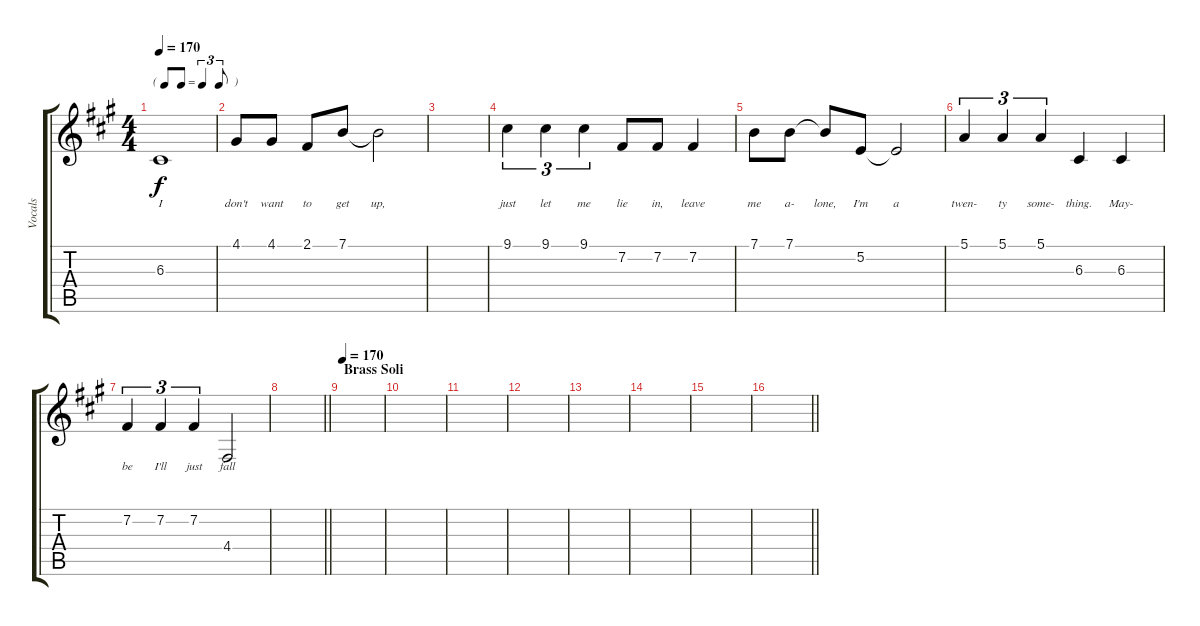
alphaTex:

\track ("Vocals" "Vocals") {instrument vibraphone}
\staff {score tabs}
\tuning (E4 B3 G3 D3 A2 E2) {hide}
\ts (4 4)
\tf triplet8th
\tempo 170
\clef g2
\ks a
6.3{t}.1{lyrics (0 "I") lyrics (1 "") lyrics (2 "") lyrics (3 "") lyrics (4 "") dy f} |
4.1.8{lyrics (0 "don't") lyrics (1 "") lyrics (2 "") lyrics (3 "") lyrics (4 "")} 4.1.8{lyrics (0 "want") lyrics (1 "") lyrics (2 "") lyrics (3 "") lyrics (4 "")} 2.1.8{lyrics (0 "to") lyrics (1 "") lyrics (2 "") lyrics (3 "") lyrics (4 "")} 7.1.8{lyrics (0 "get") lyrics (1 "") lyrics (2 "") lyrics (3 "") lyrics (4 "")} 7.1{t}.2{lyrics (0 "up,") lyrics (1 "") lyrics (2 "") lyrics (3 "") lyrics (4 "")} |
|
9.1.4{tu (3 2) lyrics (0 "just") lyrics (1 "") lyrics (2 "") lyrics (3 "") lyrics (4 "")} 9.1.4{tu (3 2) lyrics (0 "let") lyrics (1 "") lyrics (2 "") lyrics (3 "") lyrics (4 "")} 9.1.4{tu (3 2) lyrics (0 "me") lyrics (1 "") lyrics (2 "") lyrics (3 "") lyrics (4 "")} 7.2.8{lyrics (0 "lie") lyrics (1 "") lyrics (2 "") lyrics (3 "") lyrics (4 "")} 7.2.8{lyrics (0 "in,") lyrics (1 "") lyrics (2 "") lyrics (3 "") lyrics (4 "")} 7.2.4{lyrics (0 "leave") lyrics (1 "") lyrics (2 "") lyrics (3 "") lyrics (4 "")} |
7.1.8{lyrics (0 "me") lyrics (1 "") lyrics (2 "") lyrics (3 "") lyrics (4 "")} 7.1.8{lyrics (0 "a-") lyrics (1 "") lyrics (2 "") lyrics (3 "") lyrics (4 "")} 7.1{t}.8{lyrics (0 "lone,") lyrics (1 "") lyrics (2 "") lyrics (3 "") lyrics (4 "")} 5.2.8{lyrics (0 "I'm") lyrics (1 "") lyrics (2 "") lyrics (3 "") lyrics (4 "")} 5.2{t}.2{lyrics (0 "a") lyrics (1 "") lyrics (2 "") lyrics (3 "") lyrics (4 "")} |
5.1.4{tu (3 2) lyrics (0 "twen-") lyrics (1 "") lyrics (2 "") lyrics (3 "") lyrics (4 "")} 5.1.4{tu (3 2) lyrics (0 "ty") lyrics (1 "") lyrics (2 "") lyrics (3 "") lyrics (4 "")} 5.1.4{tu (3 2) lyrics (0 "some-") lyrics (1 "") lyrics (2 "") lyrics (3 "") lyrics (4 "")} 6.3.4{lyrics (0 "thing.") lyrics (1 "") lyrics (2 "") lyrics (3 "") lyrics (4 "")} 6.3.4{lyrics (0 "May-") lyrics (1 "") lyrics (2 "") lyrics (3 "") lyrics (4 "")} |
7.2.4{tu (3 2) lyrics (0 "be") lyrics (1 "") lyrics (2 "") lyrics (3 "") lyrics (4 "")} 7.2.4{tu (3 2) lyrics (0 "I'll") lyrics (1 "") lyrics (2 "") lyrics (3 "") lyrics (4 "")} 7.2.4{tu (3 2) lyrics (0 "just") lyrics (1 "") lyrics (2 "") lyrics (3 "") lyrics (4 "")} 4.4.2{lyrics (0 "fall") lyrics (1 "") lyrics (2 "") lyrics (3 "") lyrics (4 "")} |
\barLineRight lightlight
|
\section ("" "Brass Soli")
\tempo 170
|
|
|
|
|
|
|
\barLineRight lightlight
